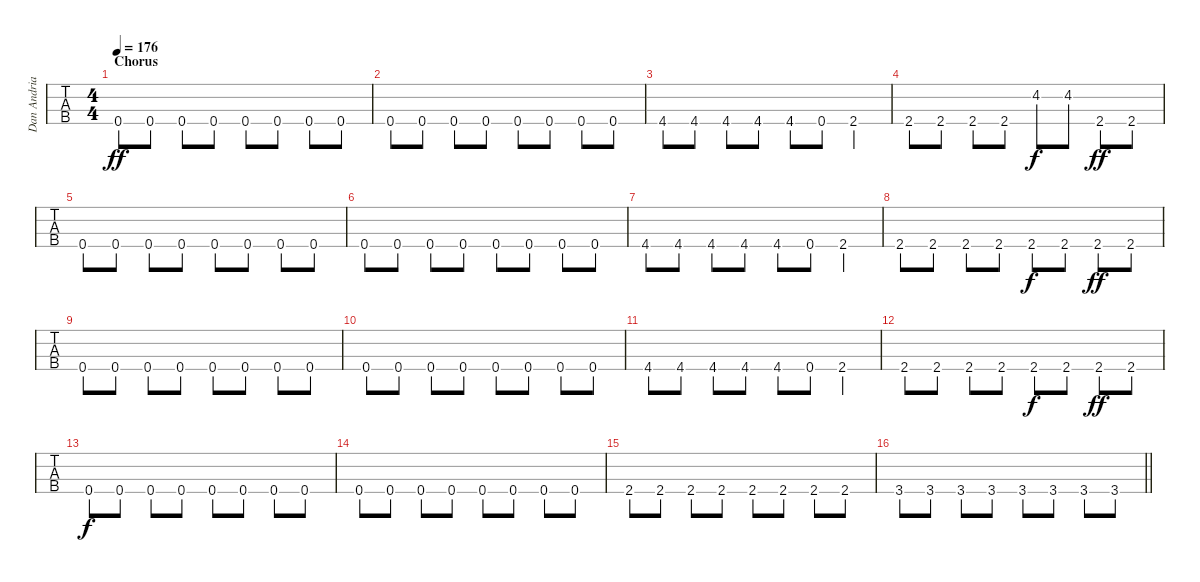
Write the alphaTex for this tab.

\track ("Dan Andriano - Bass" "Dan Andria") {instrument electricbassfinger}
\staff {tabs}
\tuning (G2 D2 A1 E1) {hide}
\ts (4 4)
\section ("" "Chorus")
\tempo 176
\clef f4
\ks b
0.4.8{dy ff} 0.4.8 0.4.8 0.4.8 0.4.8 0.4.8 0.4.8 0.4.8 |
0.4.8 0.4.8 0.4.8 0.4.8 0.4.8 0.4.8 0.4.8 0.4.8 |
4.4.8 4.4.8 4.4.8 4.4.8 4.4.8 0.4.8 2.4.4 |
2.4.8 2.4.8 2.4.8 2.4.8 4.2.8{dy f} 4.2.8 2.4.8{dy ff} 2.4.8 |
0.4.8 0.4.8 0.4.8 0.4.8 0.4.8 0.4.8 0.4.8 0.4.8 |
0.4.8 0.4.8 0.4.8 0.4.8 0.4.8 0.4.8 0.4.8 0.4.8 |
4.4.8 4.4.8 4.4.8 4.4.8 4.4.8 0.4.8 2.4.4 |
2.4.8 2.4.8 2.4.8 2.4.8 2.4.8{dy f} 2.4.8 2.4.8{dy ff} 2.4.8 |
0.4.8 0.4.8 0.4.8 0.4.8 0.4.8 0.4.8 0.4.8 0.4.8 |
0.4.8 0.4.8 0.4.8 0.4.8 0.4.8 0.4.8 0.4.8 0.4.8 |
4.4.8 4.4.8 4.4.8 4.4.8 4.4.8 0.4.8 2.4.4 |
2.4.8 2.4.8 2.4.8 2.4.8 2.4.8{dy f} 2.4.8 2.4.8{dy ff} 2.4.8 |
0.4.8{dy f} 0.4.8 0.4.8 0.4.8 0.4.8 0.4.8 0.4.8 0.4.8 |
0.4.8 0.4.8 0.4.8 0.4.8 0.4.8 0.4.8 0.4.8 0.4.8 |
2.4.8 2.4.8 2.4.8 2.4.8 2.4.8 2.4.8 2.4.8 2.4.8 |
\barLineRight lightlight
3.4.8 3.4.8 3.4.8 3.4.8 3.4.8 3.4.8 3.4.8 3.4.8
